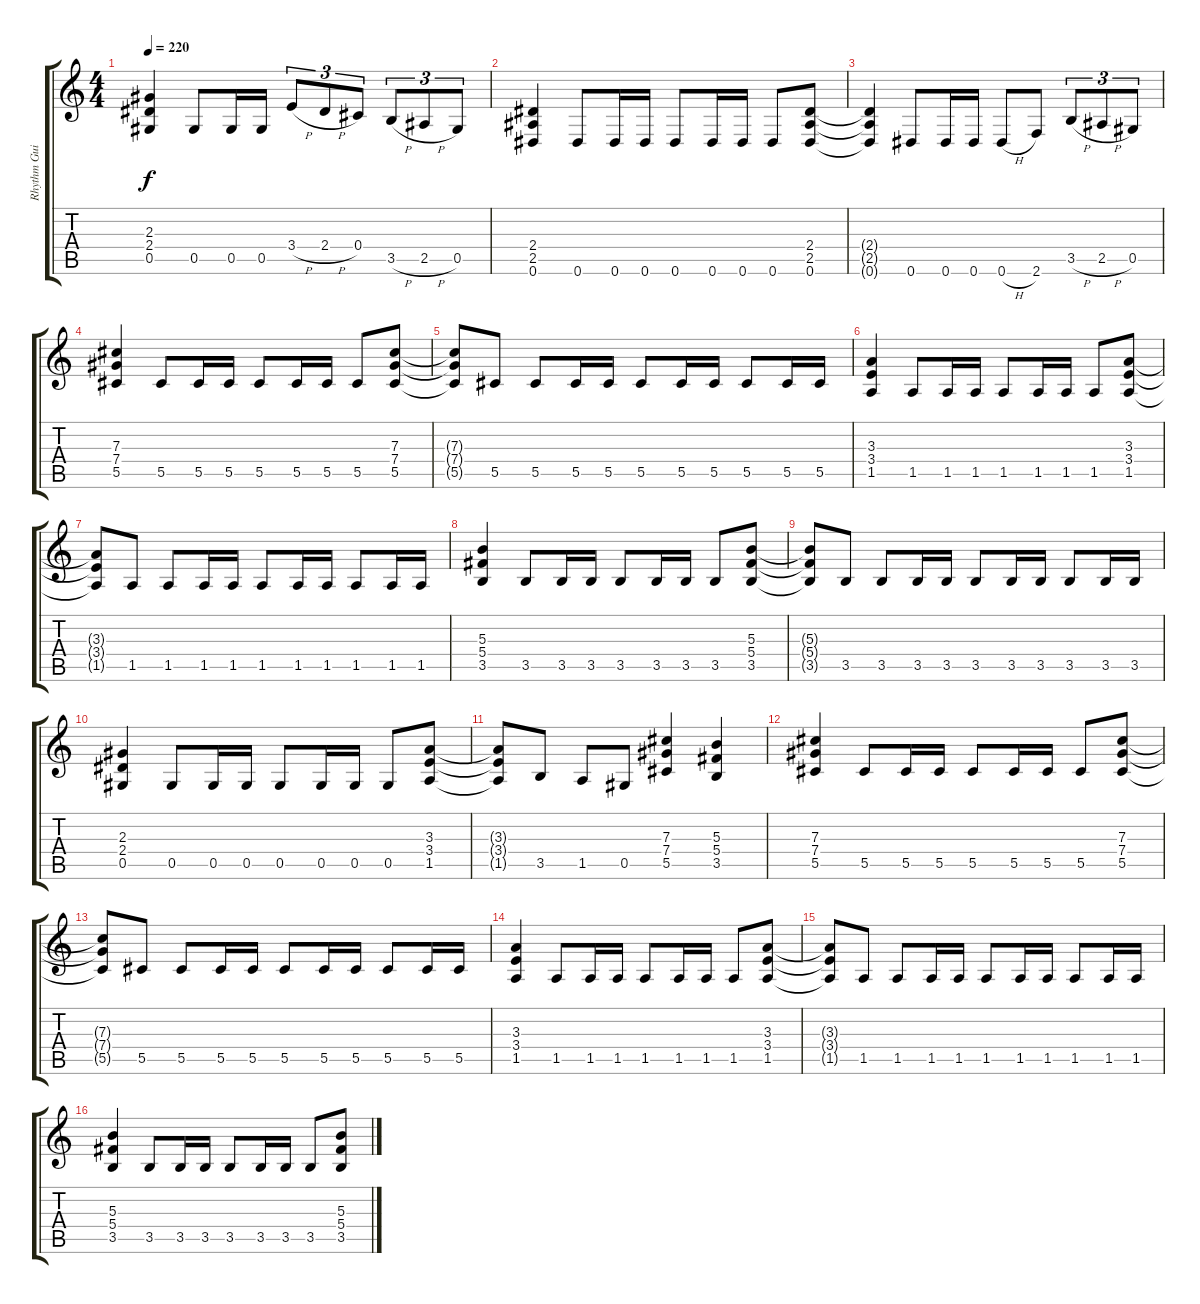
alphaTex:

\track ("Rhythm Guitar 2" "Rhythm Gui") {instrument distortionguitar}
\staff {score tabs}
\tuning (Eb4 Bb3 Gb3 Db3 Ab2 Eb2) {hide}
\ts (4 4)
\tempo 220
\clef g2
\ks c
(2.3{t} 2.4{t} 0.5{t}).4{dy f} 0.5.8 0.5.16 0.5.16 3.4{h}.8{tu (3 2)} 2.4{h}.8{tu (3 2)} 0.4.8{tu (3 2)} 3.5{h}.8{tu (3 2)} 2.5{h}.8{tu (3 2)} 0.5.8{tu (3 2)} |
(2.4 2.5 0.6).4 0.6.8 0.6.16 0.6.16 0.6.8 0.6.16 0.6.16 0.6.8 (2.4 2.5 0.6).8 |
(2.4{t} 2.5{t} 0.6{t}).4 0.6.8 0.6.16 0.6.16 0.6{h}.8 2.6.8 3.5{h}.8{tu (3 2)} 2.5{h}.8{tu (3 2)} 0.5.8{tu (3 2)} |
(7.3 7.4 5.5).4 5.5.8 5.5.16 5.5.16 5.5.8 5.5.16 5.5.16 5.5.8 (7.3 7.4 5.5).8 |
(7.3{t} 7.4{t} 5.5{t}).8 5.5.8 5.5.8 5.5.16 5.5.16 5.5.8 5.5.16 5.5.16 5.5.8 5.5.16 5.5.16 |
(3.3 3.4 1.5).4 1.5.8 1.5.16 1.5.16 1.5.8 1.5.16 1.5.16 1.5.8 (3.3 3.4 1.5).8 |
(3.3{t} 3.4{t} 1.5{t}).8 1.5.8 1.5.8 1.5.16 1.5.16 1.5.8 1.5.16 1.5.16 1.5.8 1.5.16 1.5.16 |
(5.3 5.4 3.5).4 3.5.8 3.5.16 3.5.16 3.5.8 3.5.16 3.5.16 3.5.8 (5.3 5.4 3.5).8 |
(5.3{t} 5.4{t} 3.5{t}).8 3.5.8 3.5.8 3.5.16 3.5.16 3.5.8 3.5.16 3.5.16 3.5.8 3.5.16 3.5.16 |
(2.3 2.4 0.5).4 0.5.8 0.5.16 0.5.16 0.5.8 0.5.16 0.5.16 0.5.8 (3.3 3.4 1.5).8 |
(3.3{t} 3.4{t} 1.5{t}).8 3.5.8 1.5.8 0.5.8 (7.3 7.4 5.5).4 (5.3 5.4 3.5).4 |
(7.3 7.4 5.5).4 5.5.8 5.5.16 5.5.16 5.5.8 5.5.16 5.5.16 5.5.8 (7.3 7.4 5.5).8 |
(7.3{t} 7.4{t} 5.5{t}).8 5.5.8 5.5.8 5.5.16 5.5.16 5.5.8 5.5.16 5.5.16 5.5.8 5.5.16 5.5.16 |
(3.3 3.4 1.5).4 1.5.8 1.5.16 1.5.16 1.5.8 1.5.16 1.5.16 1.5.8 (3.3 3.4 1.5).8 |
(3.3{t} 3.4{t} 1.5{t}).8 1.5.8 1.5.8 1.5.16 1.5.16 1.5.8 1.5.16 1.5.16 1.5.8 1.5.16 1.5.16 |
(5.3 5.4 3.5).4 3.5.8 3.5.16 3.5.16 3.5.8 3.5.16 3.5.16 3.5.8 (5.3 5.4 3.5).8
